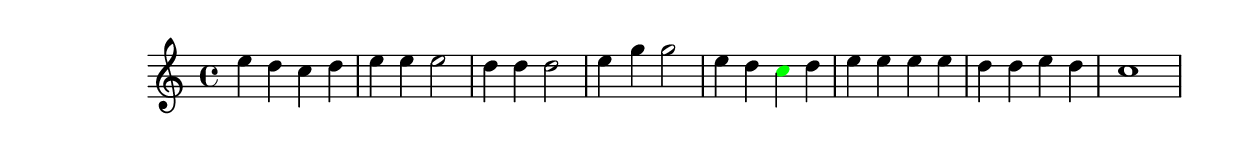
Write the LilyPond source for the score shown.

\version "2.18.2"
\language "english"

\header {
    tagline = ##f
}

\layout {}

\paper {}

\score {
    \new Staff
    {
        {   % measure
            \time 4/4
            \tweak color #black
            e''4
            \tweak color #black
            d''4
            \tweak color #black
            c''4
            \tweak color #black
            d''4
        }   % measure
        {   % measure
            \tweak color #black
            e''4
            \tweak color #black
            e''4
            \tweak color #black
            e''2
        }   % measure
        {   % measure
            \tweak color #black
            d''4
            \tweak color #black
            d''4
            \tweak color #black
            d''2
        }   % measure
        {   % measure
            \tweak color #black
            e''4
            \tweak color #black
            g''4
            \tweak color #black
            g''2
        }   % measure
        {   % measure
            \tweak color #black
            e''4
            \tweak color #black
            d''4
            \tweak color #green
            c''4
            d''4
        }   % measure
        {   % measure
            e''4
            e''4
            e''4
            e''4
        }   % measure
        {   % measure
            d''4
            d''4
            e''4
            d''4
        }   % measure
        {   % measure
            c''1
        }   % measure
    }
}